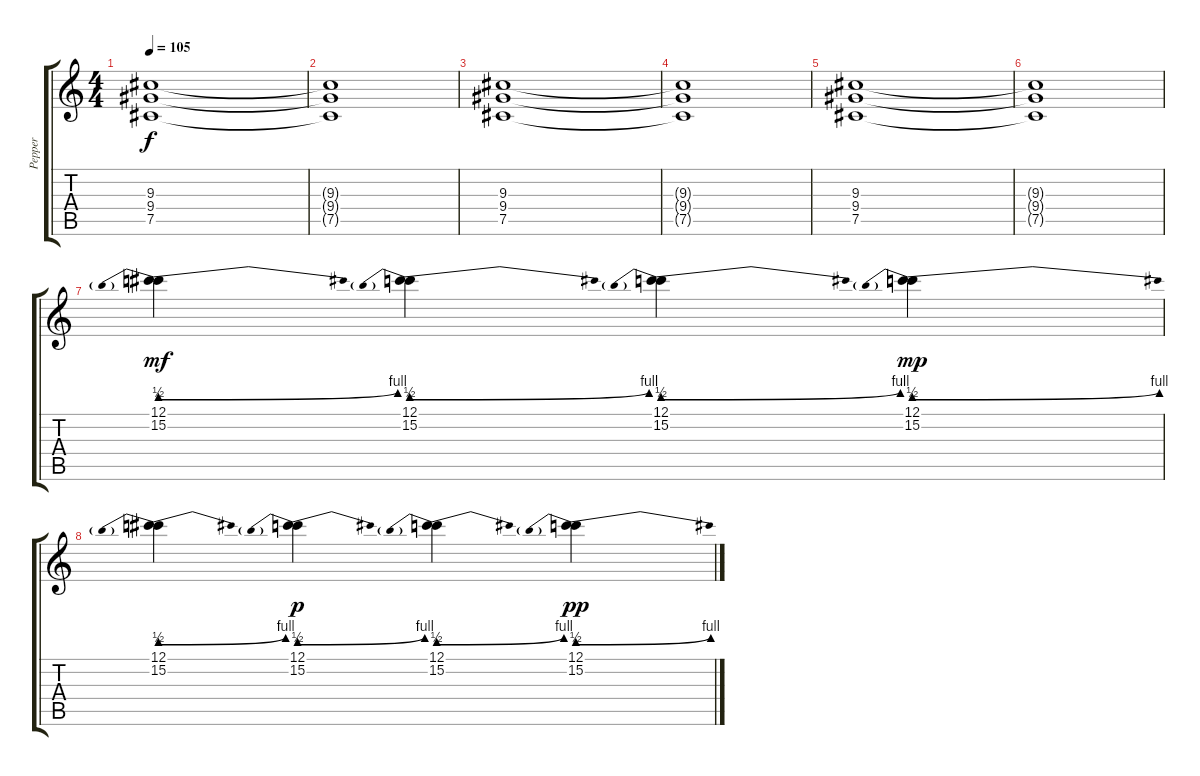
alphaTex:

\track ("Pepper" "Pepper") {instrument distortionguitar}
\staff {score tabs}
\tuning (Db4 Ab3 E3 B2 Gb2 Db2) {hide}
\ts (4 4)
\tempo 105
\clef g2
\ks c
(9.3 9.4 7.5).1{dy f} |
(9.3{t} 9.4{t} 7.5{t}).1 |
(9.3 9.4 7.5).1 |
(9.3{t} 9.4{t} 7.5{t}).1 |
(9.3 9.4 7.5).1 |
(9.3{t} 9.4{t} 7.5{t}).1 |
(12.1 15.2{be (prebendbend 0 2 60 4)}).4{dy mf} (12.1 15.2{be (prebendbend 0 2 60 4)}).4 (12.1 15.2{be (prebendbend 0 2 60 4)}).4 (12.1 15.2{be (prebendbend 0 2 60 4)}).4{dy mp} |
(12.1 15.2{be (prebendbend 0 2 60 4)}).4 (12.1 15.2{be (prebendbend 0 2 60 4)}).4{dy p} (12.1 15.2{be (prebendbend 0 2 60 4)}).4 (12.1 15.2{be (prebendbend 0 2 60 4)}).4{dy pp}
